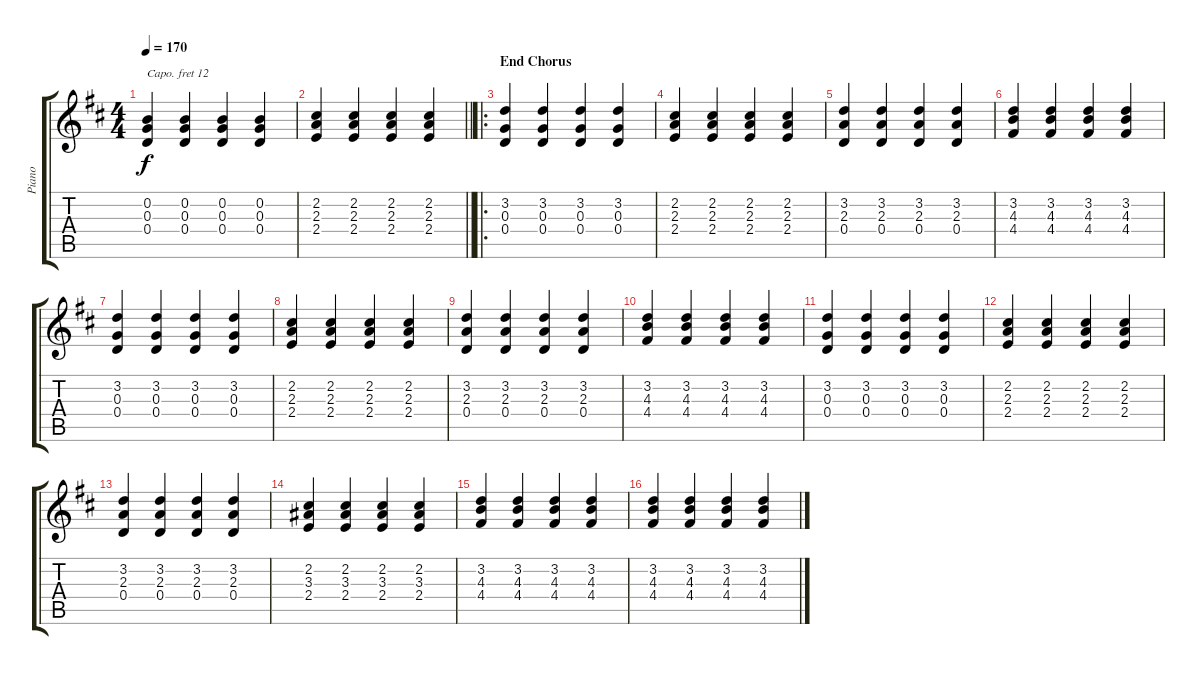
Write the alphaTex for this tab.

\track ("Piano" "Piano") {instrument brightacousticpiano}
\staff {score tabs}
\capo 12
\tuning (E4 B3 G3 D3 A2 E2) {hide}
\ts (4 4)
\tempo 170
\clef g2
\ks d
(0.2 0.3 0.4).4{dy f} (0.2 0.3 0.4).4 (0.2 0.3 0.4).4 (0.2 0.3 0.4).4 |
\barLineRight lightlight
(2.2 2.3 2.4).4 (2.2 2.3 2.4).4 (2.2 2.3 2.4).4 (2.2 2.3 2.4).4 |
\ro
\section ("" "End Chorus")
(3.2 0.3 0.4).4 (3.2 0.3 0.4).4 (3.2 0.3 0.4).4 (3.2 0.3 0.4).4 |
(2.2 2.3 2.4).4 (2.2 2.3 2.4).4 (2.2 2.3 2.4).4 (2.2 2.3 2.4).4 |
(3.2 2.3 0.4).4 (3.2 2.3 0.4).4 (3.2 2.3 0.4).4 (3.2 2.3 0.4).4 |
(3.2 4.3 4.4).4 (3.2 4.3 4.4).4 (3.2 4.3 4.4).4 (3.2 4.3 4.4).4 |
(3.2 0.3 0.4).4 (3.2 0.3 0.4).4 (3.2 0.3 0.4).4 (3.2 0.3 0.4).4 |
(2.2 2.3 2.4).4 (2.2 2.3 2.4).4 (2.2 2.3 2.4).4 (2.2 2.3 2.4).4 |
(3.2 2.3 0.4).4 (3.2 2.3 0.4).4 (3.2 2.3 0.4).4 (3.2 2.3 0.4).4 |
(3.2 4.3 4.4).4 (3.2 4.3 4.4).4 (3.2 4.3 4.4).4 (3.2 4.3 4.4).4 |
(3.2 0.3 0.4).4 (3.2 0.3 0.4).4 (3.2 0.3 0.4).4 (3.2 0.3 0.4).4 |
(2.2 2.3 2.4).4 (2.2 2.3 2.4).4 (2.2 2.3 2.4).4 (2.2 2.3 2.4).4 |
(3.2 2.3 0.4).4 (3.2 2.3 0.4).4 (3.2 2.3 0.4).4 (3.2 2.3 0.4).4 |
(2.2 3.3 2.4).4 (2.2 3.3 2.4).4 (2.2 3.3 2.4).4 (2.2 3.3 2.4).4 |
(3.2 4.3 4.4).4 (3.2 4.3 4.4).4 (3.2 4.3 4.4).4 (3.2 4.3 4.4).4 |
(3.2 4.3 4.4).4 (3.2 4.3 4.4).4 (3.2 4.3 4.4).4 (3.2 4.3 4.4).4
